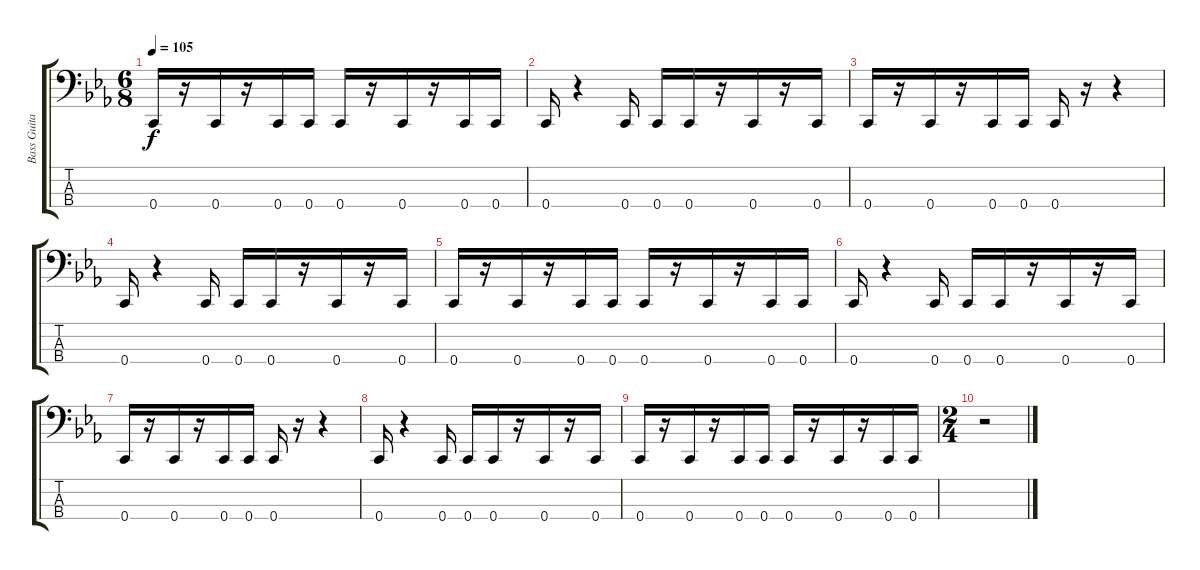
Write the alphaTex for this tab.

\track ("Bass Guitar" "Bass Guita") {instrument electricbassfinger}
\staff {score tabs}
\tuning (F2 C2 G1 C1) {hide}
\ts (6 8)
\tempo 105
\clef f4
\ks eb
0.4.16{dy f} r.16 0.4.16 r.16 0.4.16 0.4.16 0.4.16 r.16 0.4.16 r.16 0.4.16 0.4.16 |
0.4.16{volume 3} r.4 0.4.16 0.4.16 0.4.16 r.16 0.4.16 r.16 0.4.16 |
0.4.16 r.16 0.4.16 r.16 0.4.16 0.4.16 0.4.16 r.16 r.4 |
0.4.16 r.4 0.4.16 0.4.16 0.4.16 r.16 0.4.16 r.16 0.4.16 |
0.4.16 r.16 0.4.16 r.16 0.4.16 0.4.16 0.4.16 r.16 0.4.16 r.16 0.4.16 0.4.16 |
0.4.16{volume 0} r.4 0.4.16 0.4.16 0.4.16 r.16 0.4.16 r.16 0.4.16 |
0.4.16 r.16 0.4.16 r.16 0.4.16 0.4.16 0.4.16 r.16 r.4 |
0.4.16 r.4 0.4.16 0.4.16 0.4.16 r.16 0.4.16 r.16 0.4.16 |
0.4.16 r.16 0.4.16 r.16 0.4.16 0.4.16 0.4.16 r.16 0.4.16 r.16 0.4.16 0.4.16 |
\ts (2 4)
r.2
